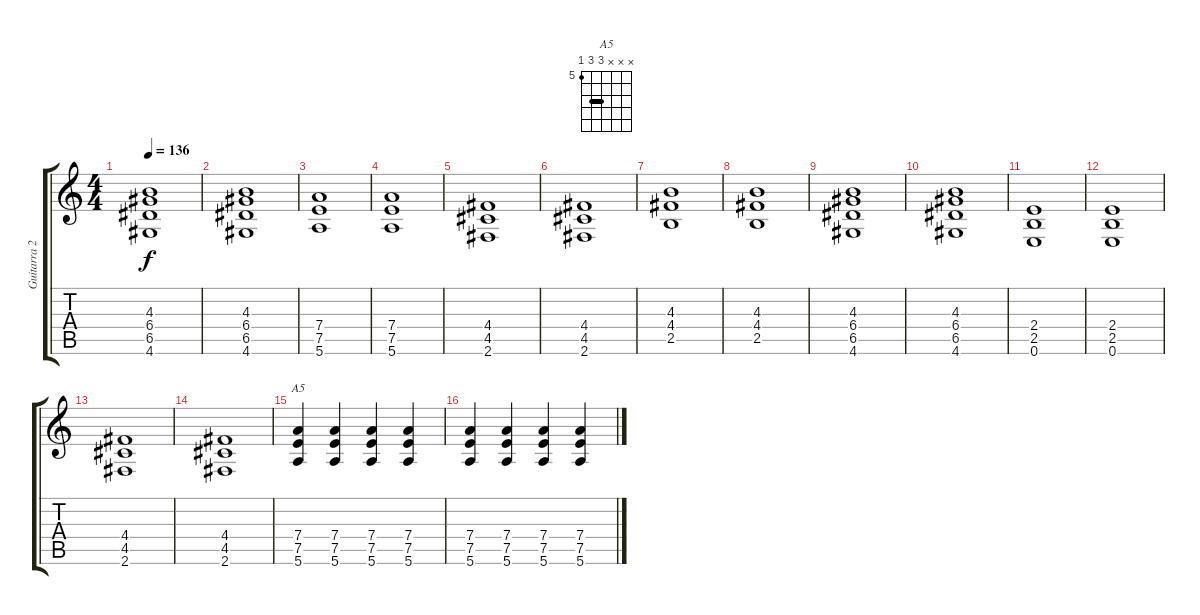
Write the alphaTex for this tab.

\track ("Guitarra 2" "Guitarra 2") {instrument distortionguitar}
\staff {score tabs}
\tuning (E4 B3 G3 D3 A2 E2) {hide}
\chord ("A5" x x x 7 7 5) {firstfret 5 barre 7}
\ts (4 4)
\tempo 136
\clef g2
\ks c
(4.3 6.4 6.5 4.6).1{dy f} |
(4.3 6.4 6.5 4.6).1 |
(7.4 7.5 5.6).1 |
(7.4 7.5 5.6).1 |
(4.4 4.5 2.6).1 |
(4.4 4.5 2.6).1 |
(4.3 4.4 2.5).1 |
(4.3 4.4 2.5).1 |
(4.3 6.4 6.5 4.6).1 |
(4.3 6.4 6.5 4.6).1 |
(2.4 2.5 0.6).1 |
(2.4 2.5 0.6).1 |
(4.4 4.5 2.6).1 |
(4.4 4.5 2.6).1 |
(7.4 7.5 5.6).4{ch "A5"} (7.4 7.5 5.6).4 (7.4 7.5 5.6).4 (7.4 7.5 5.6).4 |
(7.4 7.5 5.6).4 (7.4 7.5 5.6).4 (7.4 7.5 5.6).4 (7.4 7.5 5.6).4
